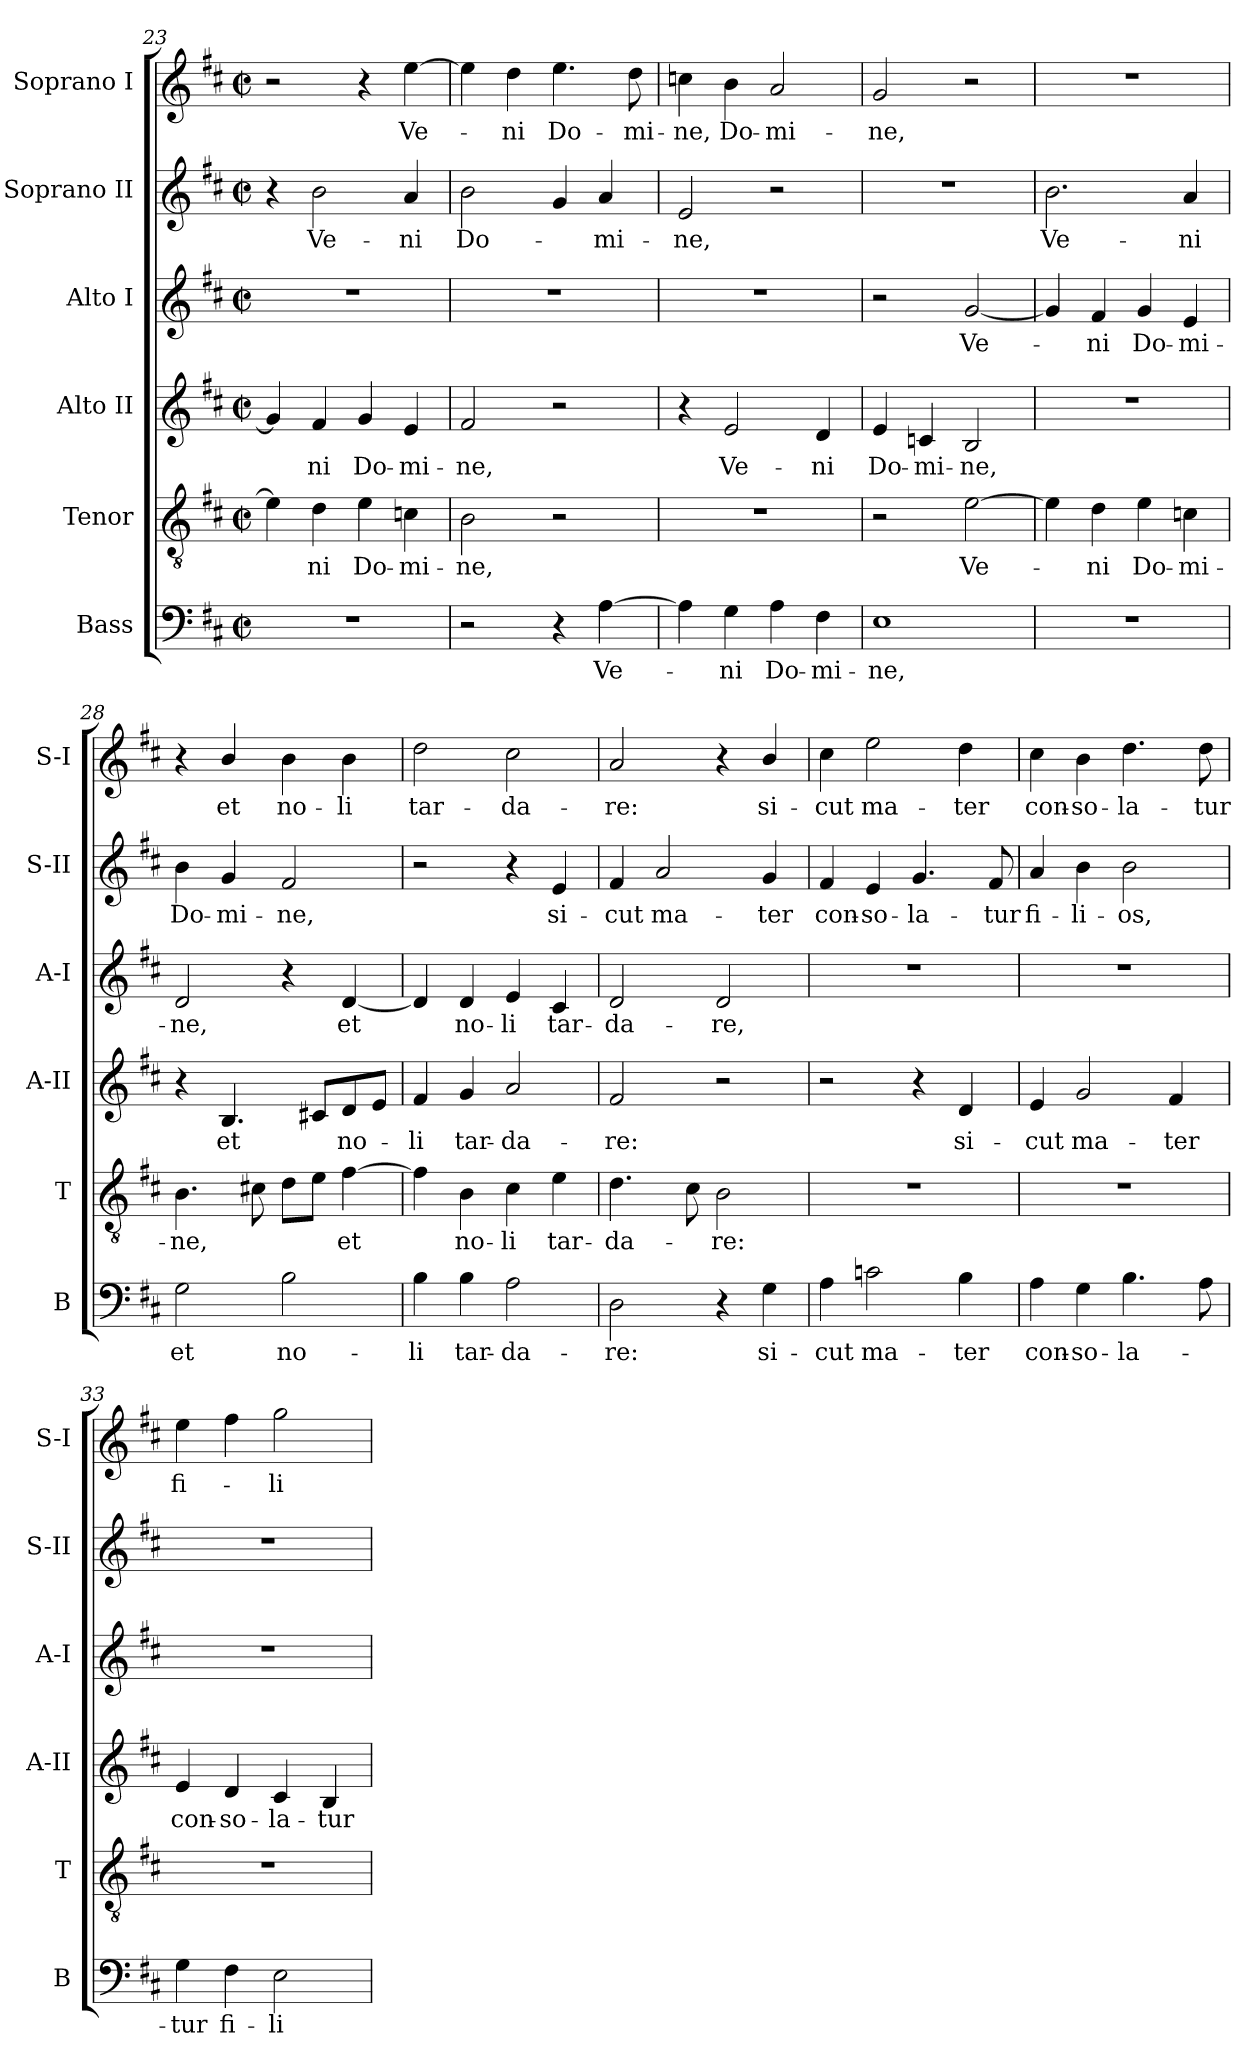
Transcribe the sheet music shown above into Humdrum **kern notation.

**kern	**text	**kern	**text	**kern	**text	**kern	**text	**kern	**text	**kern	**text
*part6	*part6	*part5	*part5	*part4	*part4	*part3	*part3	*part2	*part2	*part1	*part1
*staff6	*staff6	*staff5	*staff5	*staff4	*staff4	*staff3	*staff3	*staff2	*staff2	*staff1	*staff1
*I"Bass	*	*I"Tenor	*	*I"Alto II	*	*I"Alto I	*	*I"Soprano II	*	*I"Soprano I	*
*I'B	*	*I'T	*	*I'A-II	*	*I'A-I	*	*I'S-II	*	*I'S-I	*
*clefF4	*	*clefGv2	*	*clefG2	*	*clefG2	*	*clefG2	*	*clefG2	*
*k[f#c#]	*	*k[f#c#]	*	*k[f#c#]	*	*k[f#c#]	*	*k[f#c#]	*	*k[f#c#]	*
*D:	*	*D:	*	*D:	*	*D:	*	*D:	*	*D:	*
*M2/2	*	*M2/2	*	*M2/2	*	*M2/2	*	*M2/2	*	*M2/2	*
*met(c|)	*	*met(c|)	*	*met(c|)	*	*met(c|)	*	*met(c|)	*	*met(c|)	*
=23	=23	=23	=23	=23	=23	=23	=23	=23	=23	=23	=23
1r	.	4e\]	.	4g/]	.	1r	.	4r	.	2r	.
.	.	4d\	-ni	4f#/	-ni	.	.	2b\	Ve-	.	.
.	.	4e\	Do-	4g/	Do-	.	.	.	.	4r	.
.	.	4cn\	-mi-	4e/	-mi-	.	.	4a/	-ni	[>4ee\	Ve-
=24	=24	=24	=24	=24	=24	=24	=24	=24	=24	=24	=24
2r	.	2B\	-ne,	2f#/	-ne,	1r	.	2b\	Do-	4ee\]	.
.	.	.	.	.	.	.	.	.	.	4dd\	-ni
4r	.	2r	.	2r	.	.	.	4g/	.	4.ee\	Do-
[>4A\	Ve-	.	.	.	.	.	.	4a/	-mi-	.	.
.	.	.	.	.	.	.	.	.	.	8dd\	-mi-
=25	=25	=25	=25	=25	=25	=25	=25	=25	=25	=25	=25
4A\]	.	1r	.	4r	.	1r	.	2e/	-ne,	4ccn\	-ne,
4G\	-ni	.	.	2e/	Ve-	.	.	.	.	4b\	Do-
4A\	Do-	.	.	.	.	.	.	2r	.	2a/	-mi-
4F#\	-mi-	.	.	4d/	-ni	.	.	.	.	.	.
=26	=26	=26	=26	=26	=26	=26	=26	=26	=26	=26	=26
1E	-ne,	2r	.	4e/	Do-	2r	.	1r	.	2g/	-ne,
.	.	.	.	4cn/	-mi-	.	.	.	.	.	.
.	.	[>2e\	Ve-	2B/	-ne,	[<2g/	Ve-	.	.	2r	.
!!LO:LB:g=z
=27	=27	=27	=27	=27	=27	=27	=27	=27	=27	=27	=27
1r	.	4e\]	.	1r	.	4g/]	.	2.b\	Ve-	1r	.
.	.	4d\	-ni	.	.	4f#/	-ni	.	.	.	.
.	.	4e\	Do-	.	.	4g/	Do-	.	.	.	.
.	.	4cn\	-mi-	.	.	4e/	-mi-	4a/	-ni	.	.
=28	=28	=28	=28	=28	=28	=28	=28	=28	=28	=28	=28
2G\	et	4.B\	-ne,	4r	.	2d/	-ne,	4b\	Do-	4r	.
.	.	.	.	4.B/	et	.	.	4g/	-mi-	4b/	et
.	.	8c#X\	.	.	.	.	.	.	.	.	.
2B\	no-	8d\L	.	.	.	4r	.	2f#/	-ne,	4b\	no-
.	.	8e\J	.	8c#X/L	.	.	.	.	.	.	.
.	.	[4f#\	et	8d/	no-	[<4d/	et	.	.	4b\	-li
.	.	.	.	8e/J	.	.	.	.	.	.	.
=29	=29	=29	=29	=29	=29	=29	=29	=29	=29	=29	=29
4B\	-li	4f#\]	.	4f#/	-li	4d/]	.	2r	.	2dd\	tar-
4B\	tar-	4B\	no-	4g/	tar-	4d/	no-	.	.	.	.
2A\	-da-	4c#\	-li	2a/	-da-	4e/	-li	4r	.	2cc#\	-da-
.	.	4e\	tar-	.	.	4c#/	tar-	4e/	si-	.	.
=30	=30	=30	=30	=30	=30	=30	=30	=30	=30	=30	=30
2D\	-re:	4.d\	-da-	2f#/	-re:	2d/	-da-	4f#/	-cut	2a/	-re:
.	.	.	.	.	.	.	.	2a/	ma-	.	.
.	.	8c#\	.	.	.	.	.	.	.	.	.
4r	.	2B\	-re:	2r	.	2d/	-re,	.	.	4r	.
4G\	si-	.	.	.	.	.	.	4g/	-ter	4b/	si-
=31	=31	=31	=31	=31	=31	=31	=31	=31	=31	=31	=31
4A\	-cut	1r	.	2r	.	1r	.	4f#/	con-	4cc#\	-cut
2cn\	ma-	.	.	.	.	.	.	4e/	-so-	2ee\	ma-
.	.	.	.	4r	.	.	.	4.g/	-la-	.	.
4B\	-ter	.	.	4d/	si-	.	.	.	.	4dd\	-ter
.	.	.	.	.	.	.	.	8f#/	-tur	.	.
=32	=32	=32	=32	=32	=32	=32	=32	=32	=32	=32	=32
4A\	con-	1r	.	4e/	-cut	1r	.	4a/	fi-	4cc#\	con-
4G\	-so-	.	.	2g/	ma-	.	.	4b\	-li-	4b\	-so-
4.B\	-la-	.	.	.	.	.	.	2b\	-os,	4.dd\	-la-
.	.	.	.	4f#/	-ter	.	.	.	.	.	.
8A\	.	.	.	.	.	.	.	.	.	8dd\	-tur
=33	=33	=33	=33	=33	=33	=33	=33	=33	=33	=33	=33
4G\	-tur	1r	.	4e/	con-	1r	.	1r	.	4ee\	fi-
4F#\	fi-	.	.	4d/	-so-	.	.	.	.	4ff#\	.
2E\	-li-	.	.	4c#/	-la-	.	.	.	.	2gg\	-li-
.	.	.	.	4B/	-tur	.	.	.	.	.	.
=	=	=	=	=	=	=	=	=	=	=	=
*-	*-	*-	*-	*-	*-	*-	*-	*-	*-	*-	*-
